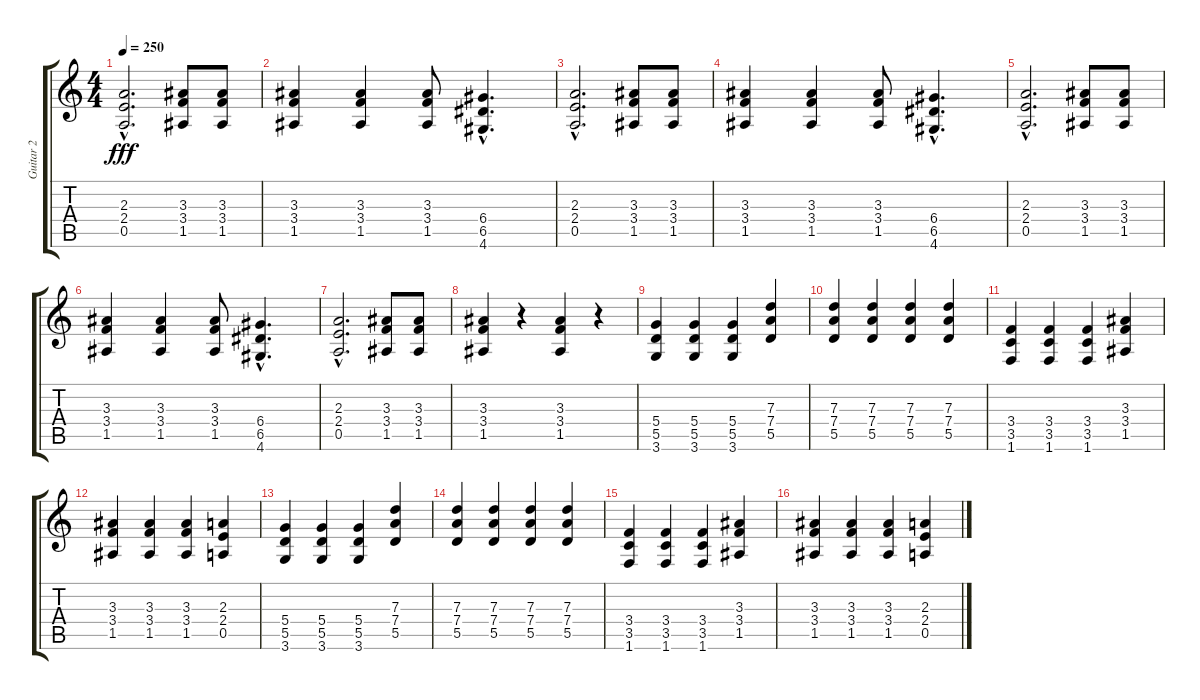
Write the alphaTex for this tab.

\track ("Guitar 2" "Guitar 2") {instrument overdrivenguitar}
\staff {score tabs}
\tuning (E4 B3 G3 D3 A2 E2) {hide}
\ts (4 4)
\tempo 250
\clef g2
\ks c
(2.3{hac} 2.4{hac} 0.5{hac}).2{d dy fff} (3.3 3.4 1.5).8 (3.3 3.4 1.5).8 |
(3.3 3.4 1.5).4 (3.3 3.4 1.5).4 (3.3 3.4 1.5).8 (6.4{hac} 6.5{hac} 4.6{hac}).4{d} |
(2.3{hac} 2.4{hac} 0.5{hac}).2{d} (3.3 3.4 1.5).8 (3.3 3.4 1.5).8 |
(3.3 3.4 1.5).4 (3.3 3.4 1.5).4 (3.3 3.4 1.5).8 (6.4{hac} 6.5{hac} 4.6{hac}).4{d} |
(2.3{hac} 2.4{hac} 0.5{hac}).2{d} (3.3 3.4 1.5).8 (3.3 3.4 1.5).8 |
(3.3 3.4 1.5).4 (3.3 3.4 1.5).4 (3.3 3.4 1.5).8 (6.4{hac} 6.5{hac} 4.6{hac}).4{d} |
(2.3{hac} 2.4{hac} 0.5{hac}).2{d} (3.3 3.4 1.5).8 (3.3 3.4 1.5).8 |
(3.3 3.4 1.5).4 r.4 (3.3 3.4 1.5).4 r.4 |
(5.4 5.5 3.6).4 (5.4 5.5 3.6).4 (5.4 5.5 3.6).4 (7.3 7.4 5.5).4 |
(7.3 7.4 5.5).4 (7.3 7.4 5.5).4 (7.3 7.4 5.5).4 (7.3 7.4 5.5).4 |
(3.4 3.5 1.6).4 (3.4 3.5 1.6).4 (3.4 3.5 1.6).4 (3.3 3.4 1.5).4 |
(3.3 3.4 1.5).4 (3.3 3.4 1.5).4 (3.3 3.4 1.5).4 (2.3 2.4 0.5).4 |
(5.4 5.5 3.6).4 (5.4 5.5 3.6).4 (5.4 5.5 3.6).4 (7.3 7.4 5.5).4 |
(7.3 7.4 5.5).4 (7.3 7.4 5.5).4 (7.3 7.4 5.5).4 (7.3 7.4 5.5).4 |
(3.4 3.5 1.6).4 (3.4 3.5 1.6).4 (3.4 3.5 1.6).4 (3.3 3.4 1.5).4 |
(3.3 3.4 1.5).4 (3.3 3.4 1.5).4 (3.3 3.4 1.5).4 (2.3 2.4 0.5).4
